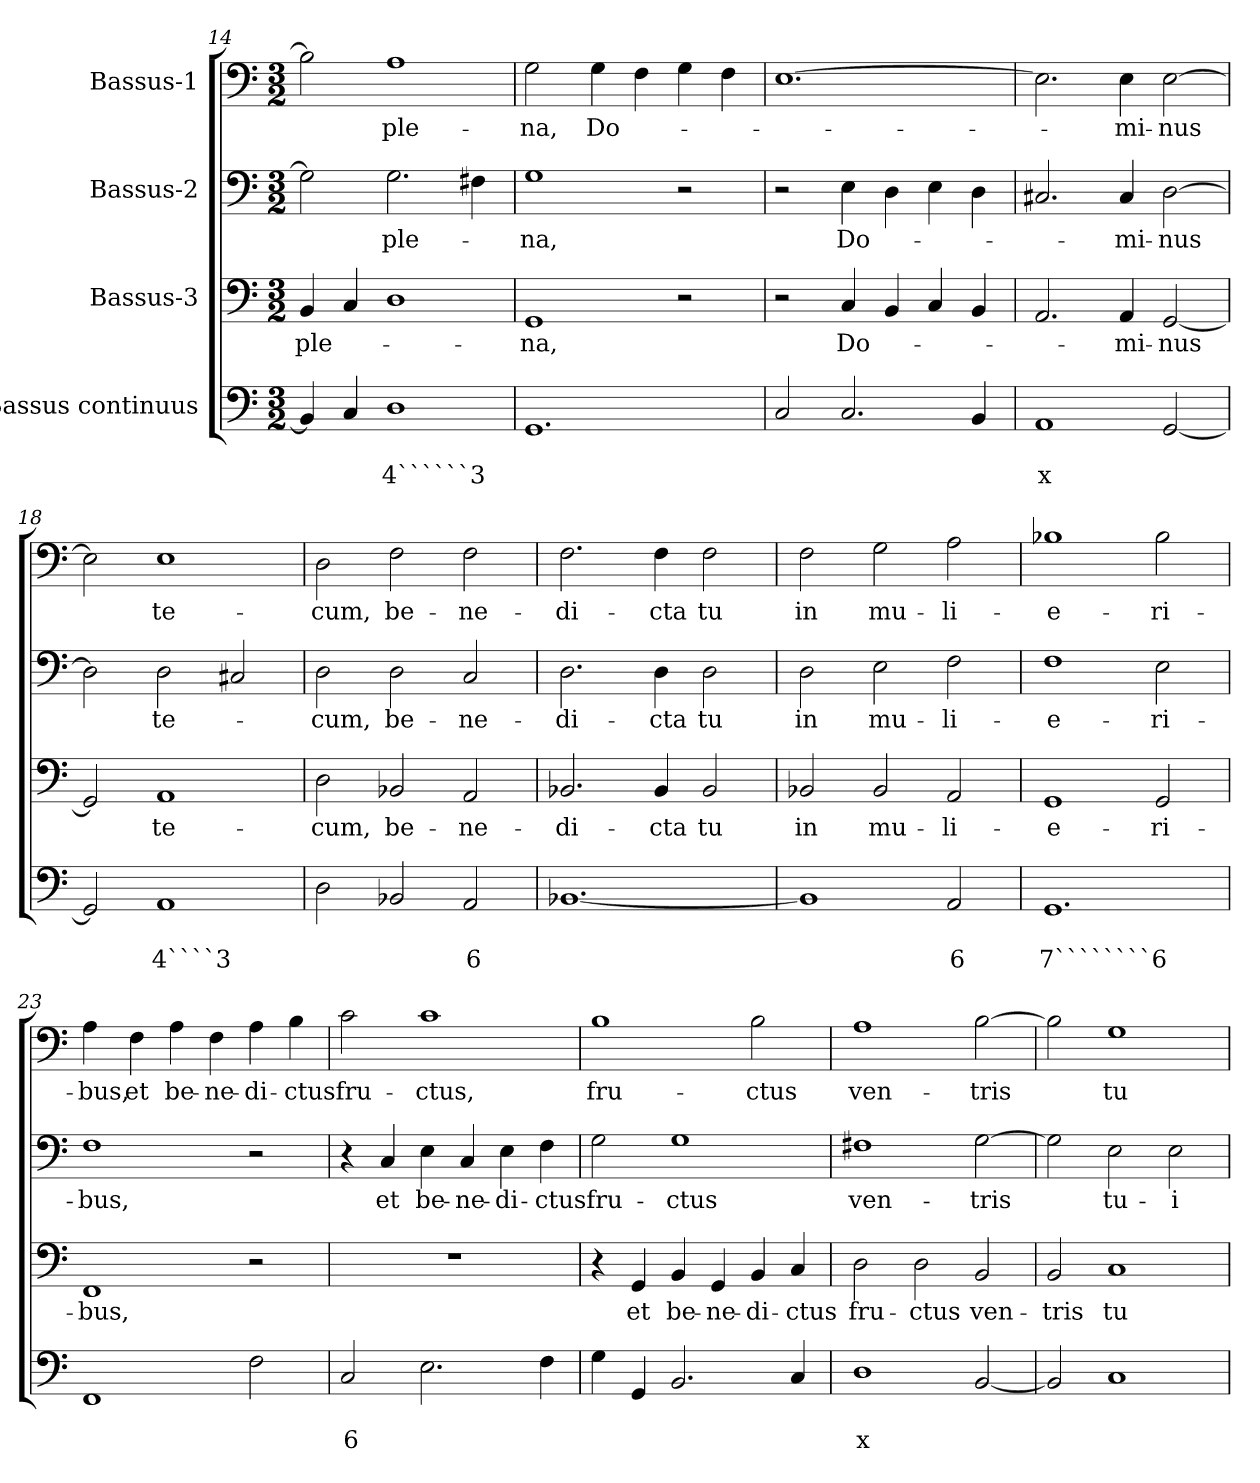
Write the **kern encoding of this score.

**kern	**text	**text	**kern	**text	**kern	**text	**kern	**text
*part4	*part4	*part4	*part3	*part3	*part2	*part2	*part1	*part1
*staff4	*staff4	*staff4	*staff3	*staff3	*staff2	*staff2	*staff1	*staff1
*I"Bassus continuus	*	*	*I"Bassus-3	*	*I"Bassus-2	*	*I"Bassus-1	*
!!LO:PB:g=z
*clefF4	*	*	*clefF4	*	*clefF4	*	*clefF4	*
*k[]	*	*	*k[]	*	*k[]	*	*k[]	*
*C:	*	*	*C:	*	*C:	*	*C:	*
*M3/2	*	*	*M3/2	*	*M3/2	*	*M3/2	*
=14	=14	=14	=14	=14	=14	=14	=14	=14
!	!	!	!	!LO:LY:b	!	!	!	!
4BB/]	.	.	4BB/	ple-	2G\]	.	2B\]	.
4C/	.	.	4C/	.	.	.	.	.
!	!	!LO:LY:b	!	!	!	!LO:LY:b	!	!LO:LY:b
1D	.	4``````3	1D	.	2.G\	ple-	1A	ple-
.	.	.	.	.	4F#X\	.	.	.
=15	=15	=15	=15	=15	=15	=15	=15	=15
!	!	!	!	!LO:LY:b	!	!LO:LY:b	!	!LO:LY:b
1.GG	.	.	1GG	-na,	1G	-na,	2G\	-na,
!	!	!	!	!	!	!	!	!LO:LY:b
.	.	.	.	.	.	.	4G\	Do-
.	.	.	.	.	.	.	4F\	.
.	.	.	2r	.	2r	.	4G\	.
.	.	.	.	.	.	.	4F\	.
=16	=16	=16	=16	=16	=16	=16	=16	=16
2C/	.	.	2r	.	2r	.	[1.E	.
!	!	!	!	!LO:LY:b	!	!LO:LY:b	!	!
2.C/	.	.	4C/	Do-	4E\	Do-	.	.
.	.	.	4BB/	.	4D\	.	.	.
.	.	.	4C/	.	4E\	.	.	.
4BB/	.	.	4BB/	.	4D\	.	.	.
=17	=17	=17	=17	=17	=17	=17	=17	=17
!	!	!LO:LY:b	!	!	!	!	!	!
1AA	.	x	2.AA/	.	2.C#X/	.	2.E\]	.
!	!	!	!	!LO:LY:b	!	!LO:LY:b	!	!LO:LY:b
.	.	.	4AA/	-mi-	4C#/	-mi-	4E\	-mi-
!	!	!	!	!LO:LY:b	!	!LO:LY:b	!	!LO:LY:b
[2GG/	.	.	[2GG/	-nus	[2D\	-nus	[2E\	-nus
=18	=18	=18	=18	=18	=18	=18	=18	=18
2GG/]	.	.	2GG/]	.	2D\]	.	2E\]	.
!	!	!LO:LY:b	!	!LO:LY:b	!	!LO:LY:b	!	!LO:LY:b
1AA	.	4````3	1AA	te-	2D\	te-	1E	te-
.	.	.	.	.	2C#X/	.	.	.
=19	=19	=19	=19	=19	=19	=19	=19	=19
!	!	!	!	!LO:LY:b	!	!LO:LY:b	!	!LO:LY:b
2D\	.	.	2D\	-cum,	2D\	-cum,	2D\	-cum,
!	!	!	!	!LO:LY:b	!	!LO:LY:b	!	!LO:LY:b
2BB-X/	.	.	2BB-X/	be-	2D\	be-	2F\	be-
!	!	!LO:LY:b	!	!LO:LY:b	!	!LO:LY:b	!	!LO:LY:b
2AA/	.	6	2AA/	-ne-	2C/	-ne-	2F\	-ne-
!!LO:LB:g=z
=20	=20	=20	=20	=20	=20	=20	=20	=20
!	!	!	!	!LO:LY:b	!	!LO:LY:b	!	!LO:LY:b
[1.BB-X	.	.	2.BB-X/	-di-	2.D\	-di-	2.F\	-di-
!	!	!	!	!LO:LY:b	!	!LO:LY:b	!	!LO:LY:b
.	.	.	4BB-/	-cta	4D\	-cta	4F\	-cta
!	!	!	!	!LO:LY:b	!	!LO:LY:b	!	!LO:LY:b
.	.	.	2BB-/	tu	2D\	tu	2F\	tu
=21	=21	=21	=21	=21	=21	=21	=21	=21
!	!	!	!	!LO:LY:b	!	!LO:LY:b	!	!LO:LY:b
1BB-]	.	.	2BB-X/	in	2D\	in	2F\	in
!	!	!	!	!LO:LY:b	!	!LO:LY:b	!	!LO:LY:b
.	.	.	2BB-/	mu-	2E\	mu-	2G\	mu-
!	!	!LO:LY:b	!	!LO:LY:b	!	!LO:LY:b	!	!LO:LY:b
2AA/	.	6	2AA/	-li-	2F\	-li-	2A\	-li-
=22	=22	=22	=22	=22	=22	=22	=22	=22
!	!	!LO:LY:b	!	!LO:LY:b	!	!LO:LY:b	!	!LO:LY:b
1.GG	.	7````````6	1GG	-e-	1F	-e-	1B-X	-e-
!	!	!	!	!LO:LY:b	!	!LO:LY:b	!	!LO:LY:b
.	.	.	2GG/	-ri-	2E\	-ri-	2B-\	-ri-
=23	=23	=23	=23	=23	=23	=23	=23	=23
!	!	!	!	!LO:LY:b	!	!LO:LY:b	!	!LO:LY:b
1FF	.	.	1FF	-bus,	1F	-bus,	4A\	-bus,
!	!	!	!	!	!	!	!	!LO:LY:b
.	.	.	.	.	.	.	4F\	et
!	!	!	!	!	!	!	!	!LO:LY:b
.	.	.	.	.	.	.	4A\	be-
!	!	!	!	!	!	!	!	!LO:LY:b
.	.	.	.	.	.	.	4F\	-ne-
!	!	!	!	!	!	!	!	!LO:LY:b
2F\	.	.	2r	.	2r	.	4A\	-di-
!	!	!	!	!	!	!	!	!LO:LY:b
.	.	.	.	.	.	.	4B\	-ctus
=24	=24	=24	=24	=24	=24	=24	=24	=24
!	!	!LO:LY:b	!	!	!	!	!	!LO:LY:b
2C/	.	6	1.r	.	4r	.	2c\	fru-
!	!	!	!	!	!	!LO:LY:b	!	!
.	.	.	.	.	4C/	et	.	.
!	!	!	!	!	!	!LO:LY:b	!	!LO:LY:b
2.E\	.	.	.	.	4E\	be-	1c	-ctus,
!	!	!	!	!	!	!LO:LY:b	!	!
.	.	.	.	.	4C/	-ne-	.	.
!	!	!	!	!	!	!LO:LY:b	!	!
.	.	.	.	.	4E\	-di-	.	.
!	!	!	!	!	!	!LO:LY:b	!	!
4F\	.	.	.	.	4F\	-ctus	.	.
!!LO:LB:g=z
=25	=25	=25	=25	=25	=25	=25	=25	=25
!	!	!	!	!	!	!LO:LY:b	!	!LO:LY:b
4G\	.	.	4r	.	2G\	fru-	1B	fru-
!	!	!	!	!LO:LY:b	!	!	!	!
4GG/	.	.	4GG/	et	.	.	.	.
!	!	!	!	!LO:LY:b	!	!LO:LY:b	!	!
2.BB/	.	.	4BB/	be-	1G	-ctus	.	.
!	!	!	!	!LO:LY:b	!	!	!	!
.	.	.	4GG/	-ne-	.	.	.	.
!	!	!	!	!LO:LY:b	!	!	!	!LO:LY:b
.	.	.	4BB/	-di-	.	.	2B\	-ctus
!	!	!	!	!LO:LY:b	!	!	!	!
4C/	.	.	4C/	-ctus	.	.	.	.
=26	=26	=26	=26	=26	=26	=26	=26	=26
!	!	!LO:LY:b	!	!LO:LY:b	!	!LO:LY:b	!	!LO:LY:b
1D	.	x	2D\	fru-	1F#X	ven-	1A	ven-
!	!	!	!	!LO:LY:b	!	!	!	!
.	.	.	2D\	-ctus	.	.	.	.
!	!	!	!	!LO:LY:b	!	!LO:LY:b	!	!LO:LY:b
[2BB/	.	.	2BB/	ven-	[2G\	-tris	[2B\	-tris
=27	=27	=27	=27	=27	=27	=27	=27	=27
!	!	!	!	!LO:LY:b	!	!	!	!
2BB/]	.	.	2BB/	-tris	2G\]	.	2B\]	.
!	!	!	!	!LO:LY:b	!	!LO:LY:b	!	!LO:LY:b
1C	.	.	1C	tu-	2E\	tu-	1G	tu-
!	!	!	!	!	!	!LO:LY:b	!	!
.	.	.	.	.	2E\	-i	.	.
=	=	=	=	=	=	=	=	=
*-	*-	*-	*-	*-	*-	*-	*-	*-
